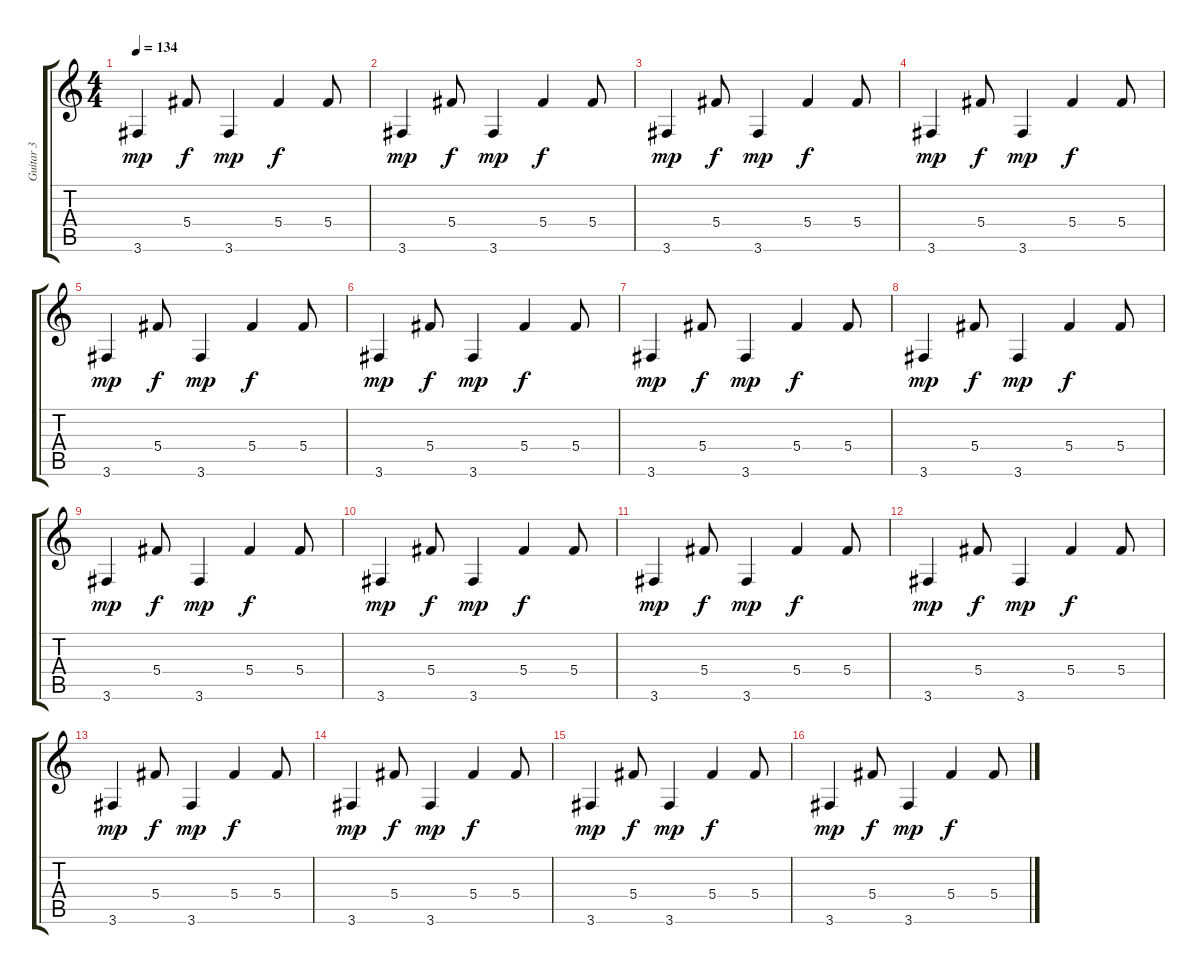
\track ("Guitar 3" "Guitar 3") {instrument overdrivenguitar}
\staff {score tabs}
\tuning (Eb4 Bb3 Gb3 Db3 Ab2 Eb2) {hide}
\ts (4 4)
\tempo 134
\clef g2
\ks c
3.6.4{dy mp balance 8} 5.4.8{dy f} 3.6.4{dy mp} 5.4.4{dy f} 5.4.8 |
3.6.4{dy mp} 5.4.8{dy f} 3.6.4{dy mp} 5.4.4{dy f} 5.4.8 |
3.6.4{dy mp} 5.4.8{dy f} 3.6.4{dy mp} 5.4.4{dy f} 5.4.8 |
3.6.4{dy mp} 5.4.8{dy f} 3.6.4{dy mp} 5.4.4{dy f} 5.4.8 |
3.6.4{dy mp} 5.4.8{dy f} 3.6.4{dy mp} 5.4.4{dy f} 5.4.8 |
3.6.4{dy mp} 5.4.8{dy f} 3.6.4{dy mp} 5.4.4{dy f} 5.4.8 |
3.6.4{dy mp} 5.4.8{dy f} 3.6.4{dy mp} 5.4.4{dy f} 5.4.8 |
3.6.4{dy mp} 5.4.8{dy f} 3.6.4{dy mp} 5.4.4{dy f} 5.4.8 |
3.6.4{dy mp} 5.4.8{dy f} 3.6.4{dy mp} 5.4.4{dy f} 5.4.8 |
3.6.4{dy mp} 5.4.8{dy f} 3.6.4{dy mp} 5.4.4{dy f} 5.4.8 |
3.6.4{dy mp} 5.4.8{dy f} 3.6.4{dy mp} 5.4.4{dy f} 5.4.8 |
3.6.4{dy mp} 5.4.8{dy f} 3.6.4{dy mp} 5.4.4{dy f} 5.4.8 |
3.6.4{dy mp} 5.4.8{dy f} 3.6.4{dy mp} 5.4.4{dy f} 5.4.8 |
3.6.4{dy mp} 5.4.8{dy f} 3.6.4{dy mp} 5.4.4{dy f} 5.4.8 |
3.6.4{dy mp} 5.4.8{dy f} 3.6.4{dy mp} 5.4.4{dy f} 5.4.8 |
3.6.4{dy mp} 5.4.8{dy f} 3.6.4{dy mp} 5.4.4{dy f} 5.4.8
